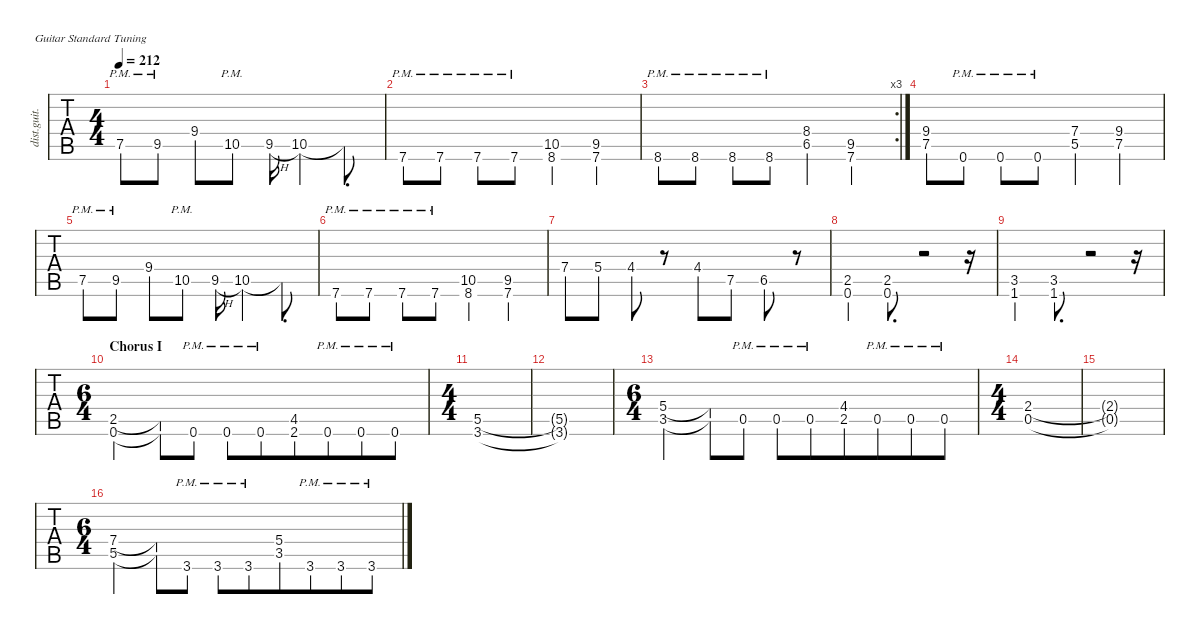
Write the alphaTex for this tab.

\defaultSystemsLayout 4
\hideDynamics
\bracketExtendMode nobrackets
\track ("Rhythm Guitar (James)" "dist.guit.") {defaultSystemsLayout 4 multiBarRest instrument distortionguitar}
\staff {tabs}
\tuning (E4 B3 G3 D3 A2 E2)
\ts (4 4)
\tempo 212
\clef g2
\ks c
7.5{pm}.8{dy mf} 9.5{pm acc #}.8 9.4.8 10.5{pm}.8 9.5{h acc #}.16 10.5.4 10.5{t}.8{d} |
7.6{pm}.8 7.6{pm}.8 7.6{pm}.8 7.6{pm}.8 (8.6 10.5).4 (7.6 9.5{acc #}).4 |
\rc 3
8.6{pm}.8 8.6{pm}.8 8.6{pm}.8 8.6{pm}.8 (6.5{acc #} 8.4{acc #}).4 (7.6 9.5{acc #}).4 |
(7.5 9.4).8 0.6{pm}.8 0.6{pm}.8 0.6{pm}.8 (5.5 7.4).4 (7.5 9.4).4 |
7.5{pm}.8 9.5{pm acc #}.8 9.4.8 10.5{pm}.8 9.5{h acc #}.16 10.5.4 10.5{t}.8{d} |
7.6{pm}.8 7.6{pm}.8 7.6{pm}.8 7.6{pm}.8 (8.6 10.5).4 (7.6 9.5{acc #}).4 |
7.4.8 5.4.8 4.4{acc #}.8 r.8 4.4{acc #}.8 7.5.8 6.5{acc #}.8 r.8 |
(0.6{st} 2.5{st}).4 (0.6 2.5).8{d} r.2 r.16 |
(1.6{st} 3.5{st}).4 (1.6 3.5).8{d} r.2 r.16 |
\ts (6 4)
\beaming (8 6 6)
\section ("" "Chorus I")
(0.6 2.5).2{dy f} (0.6{t} 2.5{t}).8 0.6{pm}.8 0.6{pm}.8 0.6{pm}.8 (2.6{acc #} 4.5{acc #}).8 0.6{pm}.8 0.6{pm}.8 0.6{pm}.8 |
\ts (4 4)
\beaming (8 2 2 2 2)
(3.6 5.5).1 |
(3.6{t} 5.5{t}).1 |
\ts (6 4)
\beaming (8 6 6)
(3.5 5.4).2 (5.4{t} 3.5{t}).8 0.5{pm}.8 0.5{pm}.8 0.5{pm}.8 (2.5 4.4{acc #}).8 0.5{pm}.8 0.5{pm}.8 0.5{pm}.8 |
\ts (4 4)
\beaming (8 2 2 2 2)
(0.5 2.4).1 |
(2.4{t} 0.5{t}).1 |
\ts (6 4)
\beaming (8 6 6)
(5.5 7.4).2 (7.4{t} 5.5{t}).8 3.6{pm}.8 3.6{pm}.8 3.6{pm}.8 (3.5 5.4).8 3.6{pm}.8 3.6{pm}.8 3.6{pm}.8
